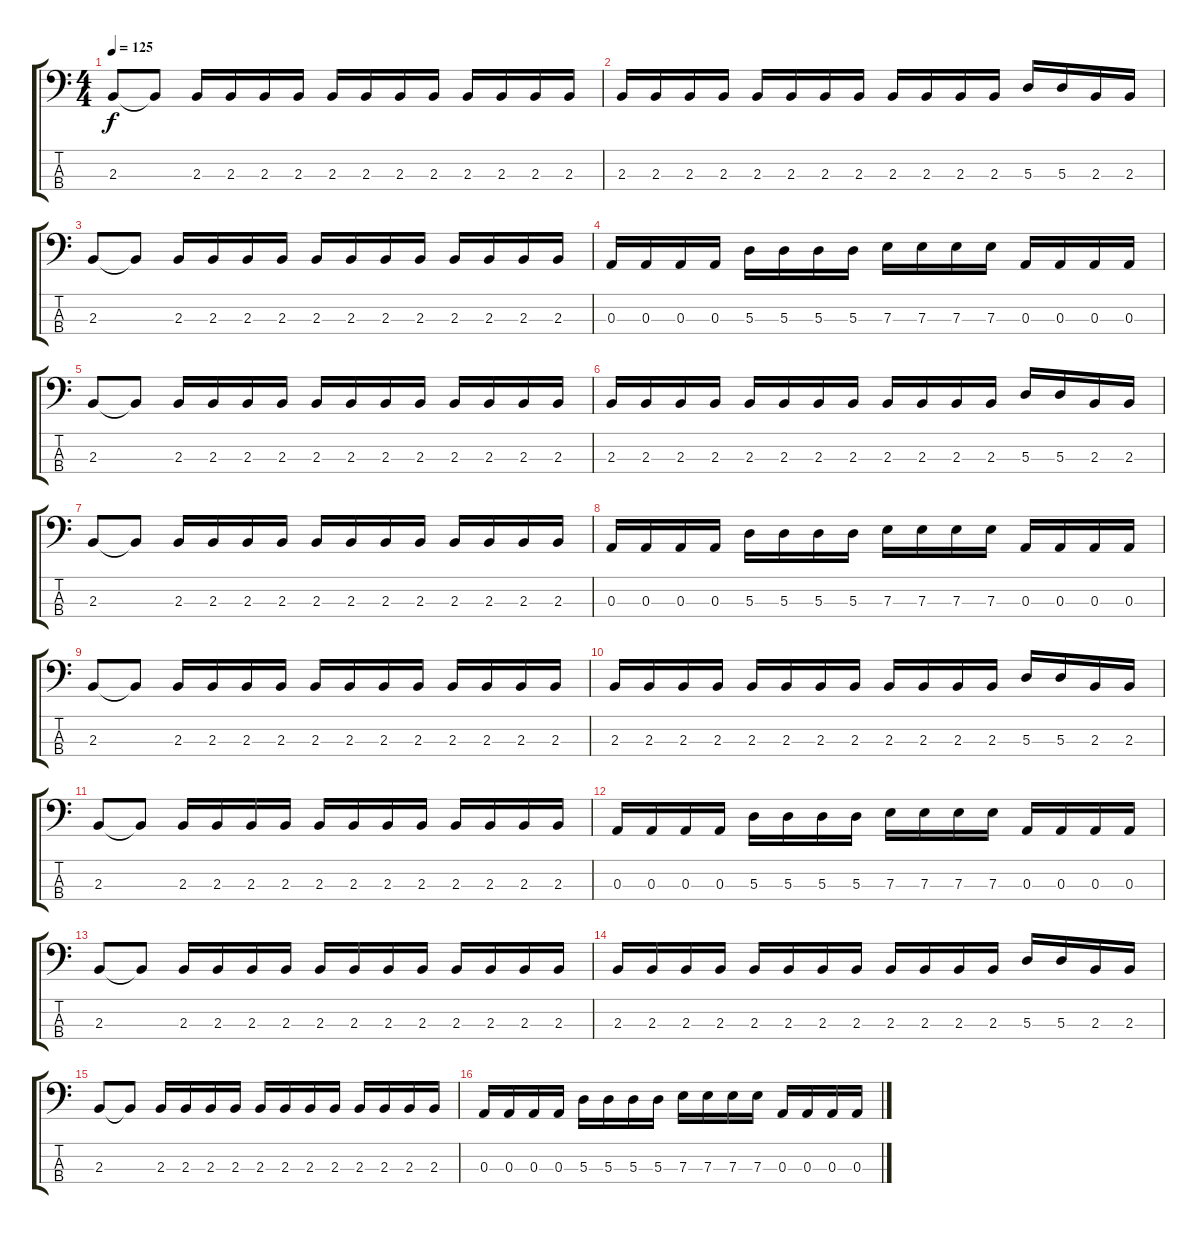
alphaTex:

\track "" {instrument electricbasspick}
\staff {score tabs}
\tuning (G2 D2 A1 E1) {hide}
\ts (4 4)
\tempo 125
\clef f4
\ks c
2.3.8{dy f} 2.3{t}.8 2.3.16 2.3.16 2.3.16 2.3.16 2.3.16 2.3.16 2.3.16 2.3.16 2.3.16 2.3.16 2.3.16 2.3.16 |
2.3.16 2.3.16 2.3.16 2.3.16 2.3.16 2.3.16 2.3.16 2.3.16 2.3.16 2.3.16 2.3.16 2.3.16 5.3.16 5.3.16 2.3.16 2.3.16 |
2.3.8 2.3{t}.8 2.3.16 2.3.16 2.3.16 2.3.16 2.3.16 2.3.16 2.3.16 2.3.16 2.3.16 2.3.16 2.3.16 2.3.16 |
0.3.16 0.3.16 0.3.16 0.3.16 5.3.16 5.3.16 5.3.16 5.3.16 7.3.16 7.3.16 7.3.16 7.3.16 0.3.16 0.3.16 0.3.16 0.3.16 |
2.3.8 2.3{t}.8 2.3.16 2.3.16 2.3.16 2.3.16 2.3.16 2.3.16 2.3.16 2.3.16 2.3.16 2.3.16 2.3.16 2.3.16 |
2.3.16 2.3.16 2.3.16 2.3.16 2.3.16 2.3.16 2.3.16 2.3.16 2.3.16 2.3.16 2.3.16 2.3.16 5.3.16 5.3.16 2.3.16 2.3.16 |
2.3.8 2.3{t}.8 2.3.16 2.3.16 2.3.16 2.3.16 2.3.16 2.3.16 2.3.16 2.3.16 2.3.16 2.3.16 2.3.16 2.3.16 |
0.3.16 0.3.16 0.3.16 0.3.16 5.3.16 5.3.16 5.3.16 5.3.16 7.3.16 7.3.16 7.3.16 7.3.16 0.3.16 0.3.16 0.3.16 0.3.16 |
2.3.8 2.3{t}.8 2.3.16 2.3.16 2.3.16 2.3.16 2.3.16 2.3.16 2.3.16 2.3.16 2.3.16 2.3.16 2.3.16 2.3.16 |
2.3.16 2.3.16 2.3.16 2.3.16 2.3.16 2.3.16 2.3.16 2.3.16 2.3.16 2.3.16 2.3.16 2.3.16 5.3.16 5.3.16 2.3.16 2.3.16 |
2.3.8 2.3{t}.8 2.3.16 2.3.16 2.3.16 2.3.16 2.3.16 2.3.16 2.3.16 2.3.16 2.3.16 2.3.16 2.3.16 2.3.16 |
0.3.16 0.3.16 0.3.16 0.3.16 5.3.16 5.3.16 5.3.16 5.3.16 7.3.16 7.3.16 7.3.16 7.3.16 0.3.16 0.3.16 0.3.16 0.3.16 |
2.3.8 2.3{t}.8 2.3.16 2.3.16 2.3.16 2.3.16 2.3.16 2.3.16 2.3.16 2.3.16 2.3.16 2.3.16 2.3.16 2.3.16 |
2.3.16 2.3.16 2.3.16 2.3.16 2.3.16 2.3.16 2.3.16 2.3.16 2.3.16 2.3.16 2.3.16 2.3.16 5.3.16 5.3.16 2.3.16 2.3.16 |
2.3.8 2.3{t}.8 2.3.16 2.3.16 2.3.16 2.3.16 2.3.16 2.3.16 2.3.16 2.3.16 2.3.16 2.3.16 2.3.16 2.3.16 |
0.3.16 0.3.16 0.3.16 0.3.16 5.3.16 5.3.16 5.3.16 5.3.16 7.3.16 7.3.16 7.3.16 7.3.16 0.3.16 0.3.16 0.3.16 0.3.16
